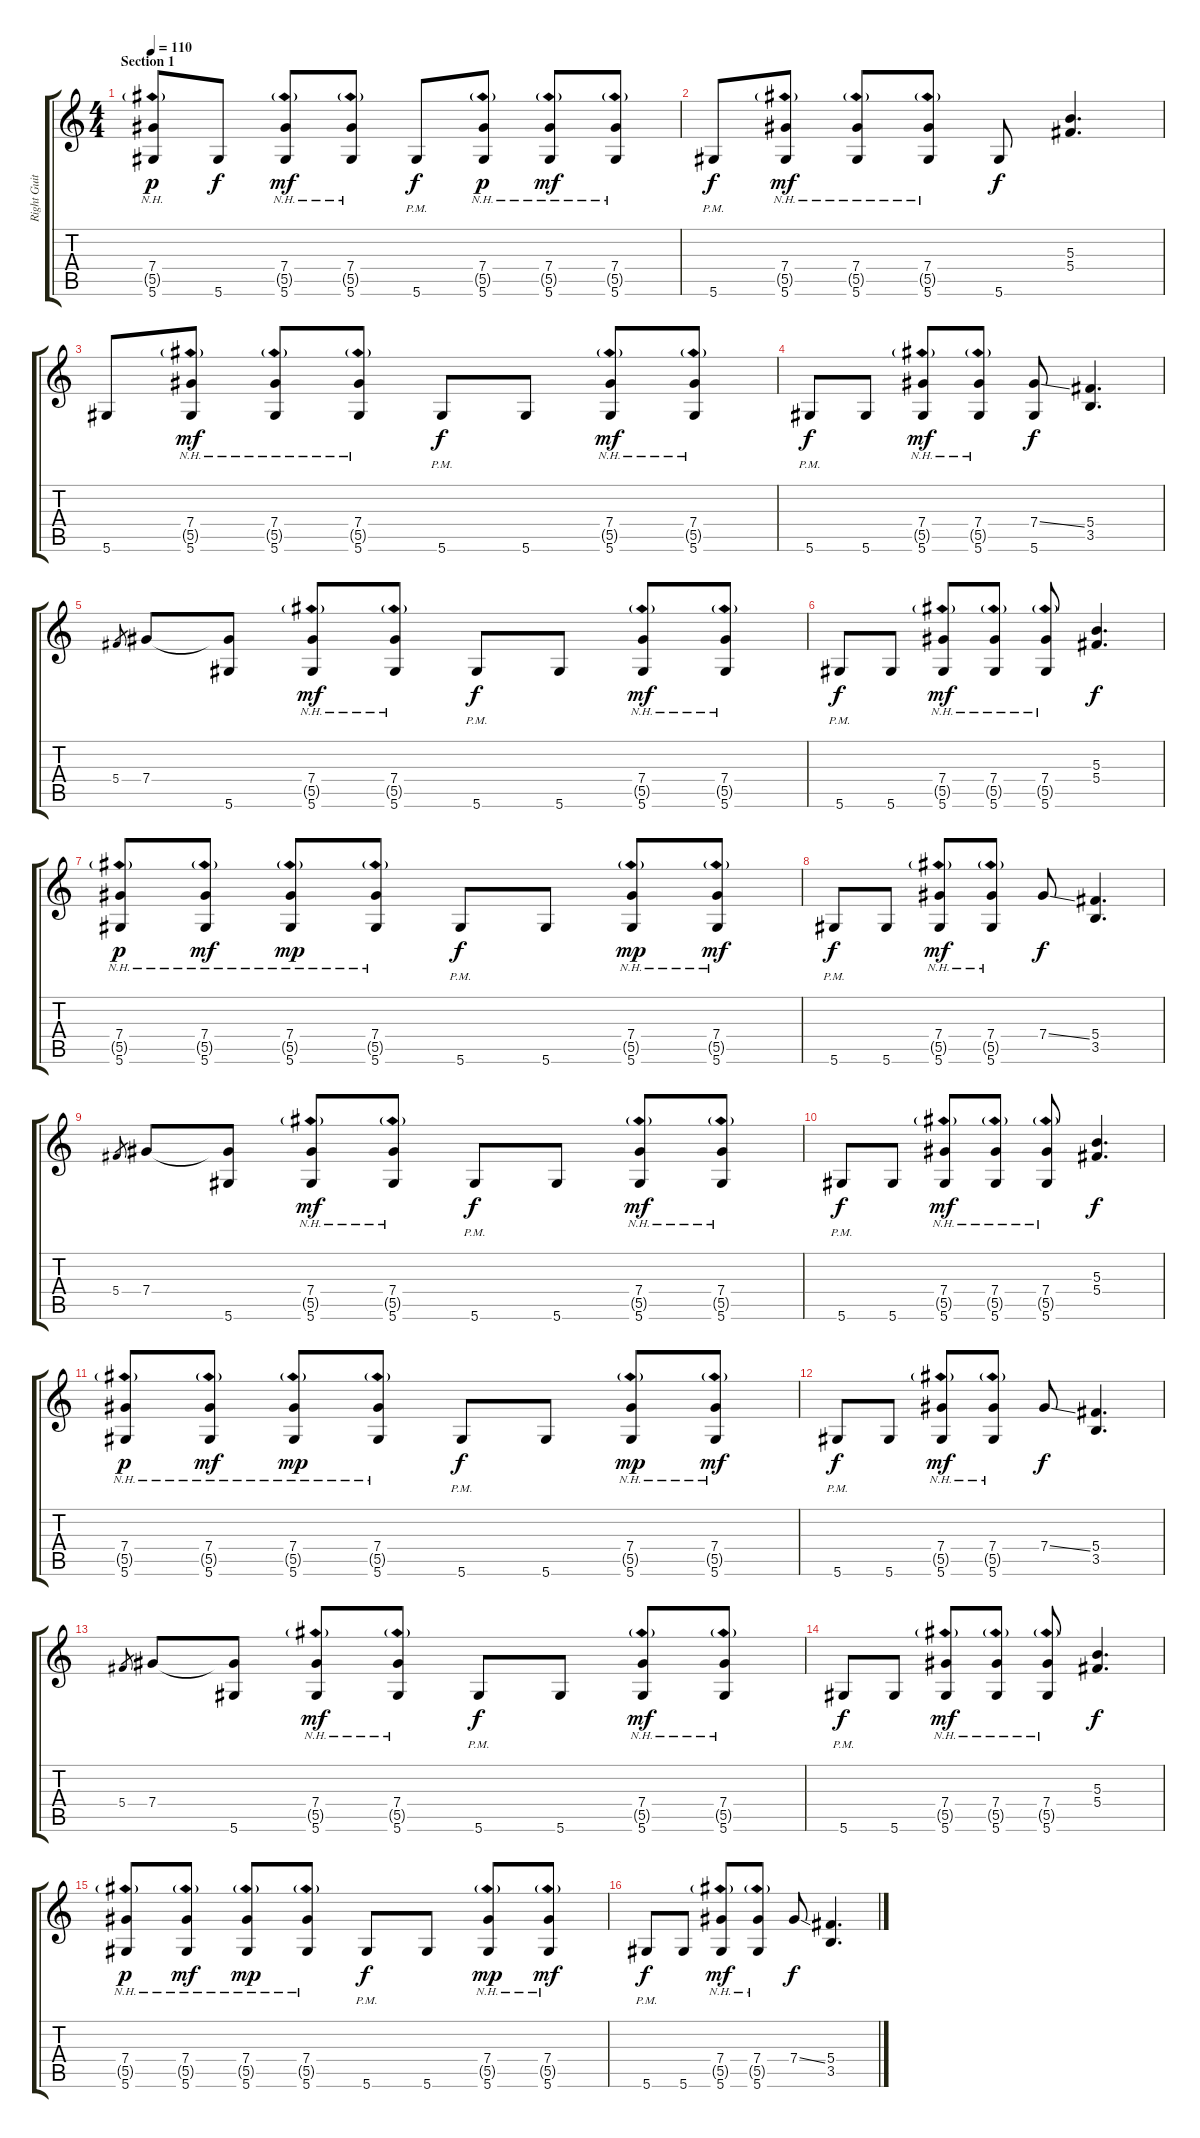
\track ("Right Guitar" "Right Guit") {instrument overdrivenguitar}
\staff {score tabs}
\tuning (Eb4 Bb3 Gb3 Db3 Ab2 Eb2) {hide}
\ts (4 4)
\section ("" "Section 1")
\tempo 110
\clef g2
\ks c
(7.4 5.5{nh g} 5.6).8{dy p instrument overdrivenguitar} 5.6.8{dy f} (7.4 5.5{nh g} 5.6).8{dy mf} (7.4 5.5{nh g} 5.6).8 5.6{pm}.8{dy f} (7.4 5.5{nh g} 5.6).8{dy p} (7.4 5.5{nh g} 5.6).8{dy mf} (7.4 5.5{nh g} 5.6).8 |
5.6{pm}.8{dy f} (7.4 5.5{nh g} 5.6).8{dy mf} (7.4 5.5{nh g} 5.6).8 (7.4 5.5{nh g} 5.6).8 5.6.8{dy f} (5.3 5.4).4{d} |
5.6.8 (7.4 5.5{nh g} 5.6).8{dy mf} (7.4 5.5{nh g} 5.6).8 (7.4 5.5{nh g} 5.6).8 5.6{pm}.8{dy f} 5.6.8 (7.4 5.5{nh g} 5.6).8{dy mf} (7.4 5.5{nh g} 5.6).8 |
5.6{pm}.8{dy f} 5.6.8 (7.4 5.5{nh g} 5.6).8{dy mf} (7.4 5.5{nh g} 5.6).8 (7.4{ss} 5.6).8{dy f} (5.4 3.5).4{d} |
5.4.8{gr} 7.4.8 (7.4{t} 5.6).8 (7.4 5.5{nh g} 5.6).8{dy mf} (7.4 5.5{nh g} 5.6).8 5.6{pm}.8{dy f} 5.6.8 (7.4 5.5{nh g} 5.6).8{dy mf} (7.4 5.5{nh g} 5.6).8 |
5.6{pm}.8{dy f} 5.6.8 (7.4 5.5{nh g} 5.6).8{dy mf} (7.4 5.5{nh g} 5.6).8 (7.4 5.5{nh g} 5.6).8 (5.3 5.4).4{d dy f} |
(7.4 5.5{nh g} 5.6).8{dy p} (7.4 5.5{nh g} 5.6).8{dy mf} (7.4 5.5{nh g} 5.6).8{dy mp} (7.4 5.5{nh g} 5.6).8 5.6{pm}.8{dy f} 5.6.8 (7.4 5.5{nh g} 5.6).8{dy mp} (7.4 5.5{nh g} 5.6).8{dy mf} |
5.6{pm}.8{dy f} 5.6.8 (7.4 5.5{nh g} 5.6).8{dy mf} (7.4 5.5{nh g} 5.6).8 7.4{ss}.8{dy f} (5.4 3.5).4{d} |
5.4.8{gr} 7.4.8 (7.4{t} 5.6).8 (7.4 5.5{nh g} 5.6).8{dy mf} (7.4 5.5{nh g} 5.6).8 5.6{pm}.8{dy f} 5.6.8 (7.4 5.5{nh g} 5.6).8{dy mf} (7.4 5.5{nh g} 5.6).8 |
5.6{pm}.8{dy f} 5.6.8 (7.4 5.5{nh g} 5.6).8{dy mf} (7.4 5.5{nh g} 5.6).8 (7.4 5.5{nh g} 5.6).8 (5.3 5.4).4{d dy f} |
(7.4 5.5{nh g} 5.6).8{dy p} (7.4 5.5{nh g} 5.6).8{dy mf} (7.4 5.5{nh g} 5.6).8{dy mp} (7.4 5.5{nh g} 5.6).8 5.6{pm}.8{dy f} 5.6.8 (7.4 5.5{nh g} 5.6).8{dy mp} (7.4 5.5{nh g} 5.6).8{dy mf} |
5.6{pm}.8{dy f} 5.6.8 (7.4 5.5{nh g} 5.6).8{dy mf} (7.4 5.5{nh g} 5.6).8 7.4{ss}.8{dy f} (5.4 3.5).4{d} |
5.4.8{gr} 7.4.8 (7.4{t} 5.6).8 (7.4 5.5{nh g} 5.6).8{dy mf} (7.4 5.5{nh g} 5.6).8 5.6{pm}.8{dy f} 5.6.8 (7.4 5.5{nh g} 5.6).8{dy mf} (7.4 5.5{nh g} 5.6).8 |
5.6{pm}.8{dy f} 5.6.8 (7.4 5.5{nh g} 5.6).8{dy mf} (7.4 5.5{nh g} 5.6).8 (7.4 5.5{nh g} 5.6).8 (5.3 5.4).4{d dy f} |
(7.4 5.5{nh g} 5.6).8{dy p} (7.4 5.5{nh g} 5.6).8{dy mf} (7.4 5.5{nh g} 5.6).8{dy mp} (7.4 5.5{nh g} 5.6).8 5.6{pm}.8{dy f} 5.6.8 (7.4 5.5{nh g} 5.6).8{dy mp} (7.4 5.5{nh g} 5.6).8{dy mf} |
5.6{pm}.8{dy f} 5.6.8 (7.4 5.5{nh g} 5.6).8{dy mf} (7.4 5.5{nh g} 5.6).8 7.4{ss}.8{dy f} (5.4 3.5).4{d}
